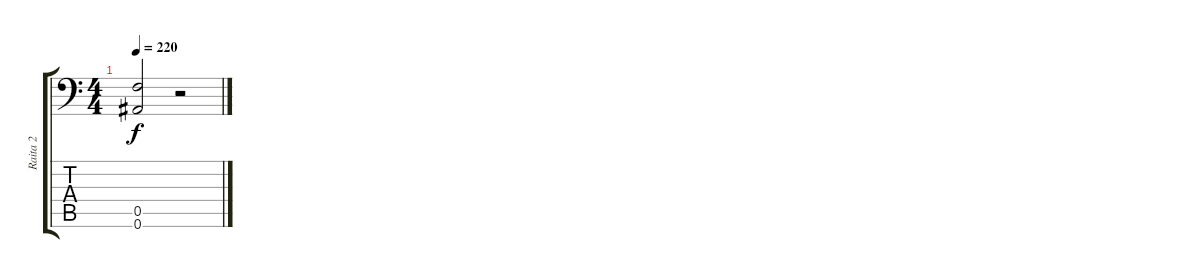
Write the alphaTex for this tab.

\track ("Raita 2" "Raita 2") {instrument distortionguitar}
\staff {score tabs}
\tuning (C4 G3 Eb3 Bb2 F2 Bb1) {hide}
\ts (4 4)
\tempo 220
\clef f4
\ks c
(0.5 0.6).2{dy f} r.2
